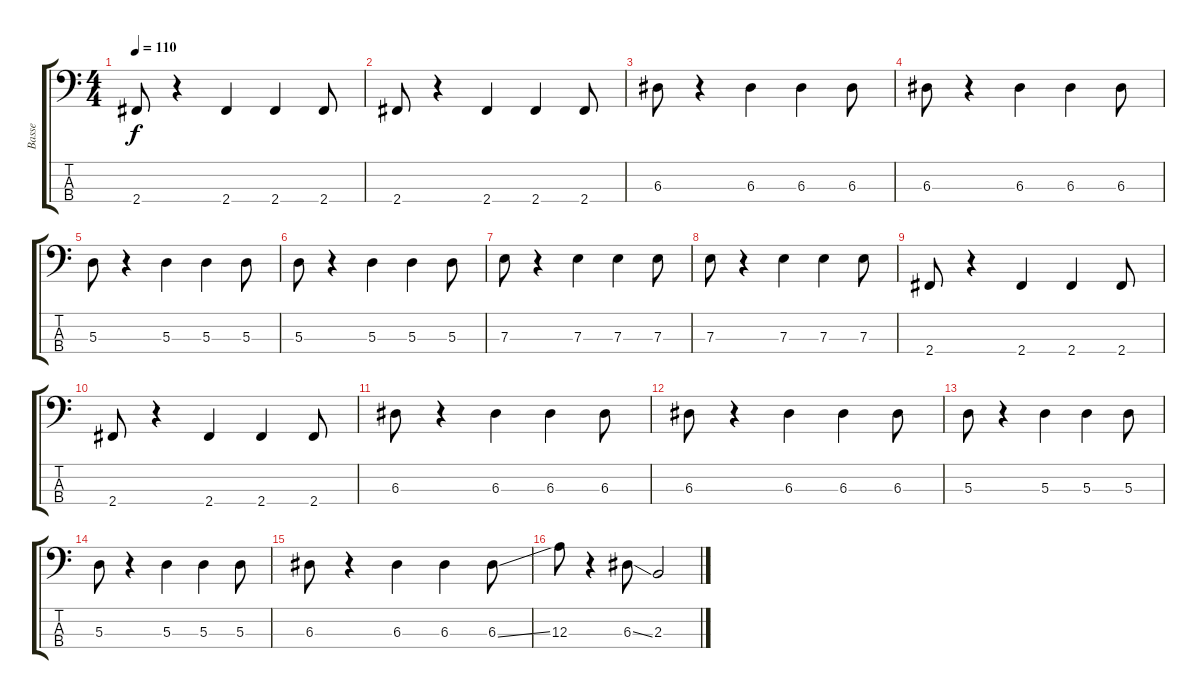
\track ("Basse" "Basse") {instrument electricbassfinger}
\staff {score tabs}
\tuning (G2 D2 A1 E1) {hide}
\ts (4 4)
\tempo 110
\clef f4
\ks c
2.4.8{dy f} r.4 2.4.4 2.4.4 2.4.8 |
2.4.8 r.4 2.4.4 2.4.4 2.4.8 |
6.3.8 r.4 6.3.4 6.3.4 6.3.8 |
6.3.8 r.4 6.3.4 6.3.4 6.3.8 |
5.3.8 r.4 5.3.4 5.3.4 5.3.8 |
5.3.8 r.4 5.3.4 5.3.4 5.3.8 |
7.3.8 r.4 7.3.4 7.3.4 7.3.8 |
7.3.8 r.4 7.3.4 7.3.4 7.3.8 |
2.4.8 r.4 2.4.4 2.4.4 2.4.8 |
2.4.8 r.4 2.4.4 2.4.4 2.4.8 |
6.3.8 r.4 6.3.4 6.3.4 6.3.8 |
6.3.8 r.4 6.3.4 6.3.4 6.3.8 |
5.3.8 r.4 5.3.4 5.3.4 5.3.8 |
5.3.8 r.4 5.3.4 5.3.4 5.3.8 |
6.3.8 r.4 6.3.4 6.3.4 6.3{ss}.8 |
12.3.8 r.4 6.3{ss}.8 2.3.2
